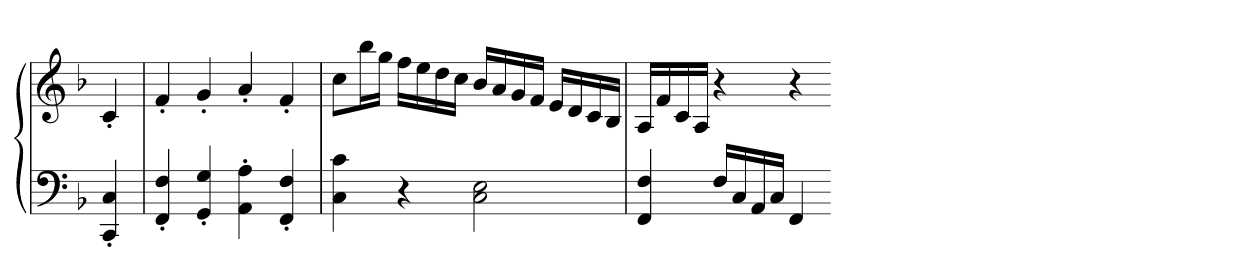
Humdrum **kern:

**kern	**kern
*part1	*part1
*staff2	*staff1
*clefF4	*clefG2
*k[b-]	*k[b-]
*F:	*F:
=	=
4CC' 4C'	4c'
=67	=67
4FF' 4F'	4f'
4GG' 4G'	4g'
4AA' 4A'	4a'
4FF' 4F'	4f'
=68	=68
4C 4c	8ccL
.	16bb-L
.	16ggJJ
4r	16ffLL
.	16ee
.	16dd
.	16ccJJ
2C 2E	16b-LL
.	16a
.	16g
.	16fJJ
.	16eLL
.	16d
.	16c
.	16B-JJ
=69	=69
4FF 4F	16ALL
.	16f
.	16c
.	16AJJ
16FLL	4r
16C	.
16AA	.
16CJJ	.
4FF	4r
=-	=-
*-	*-
